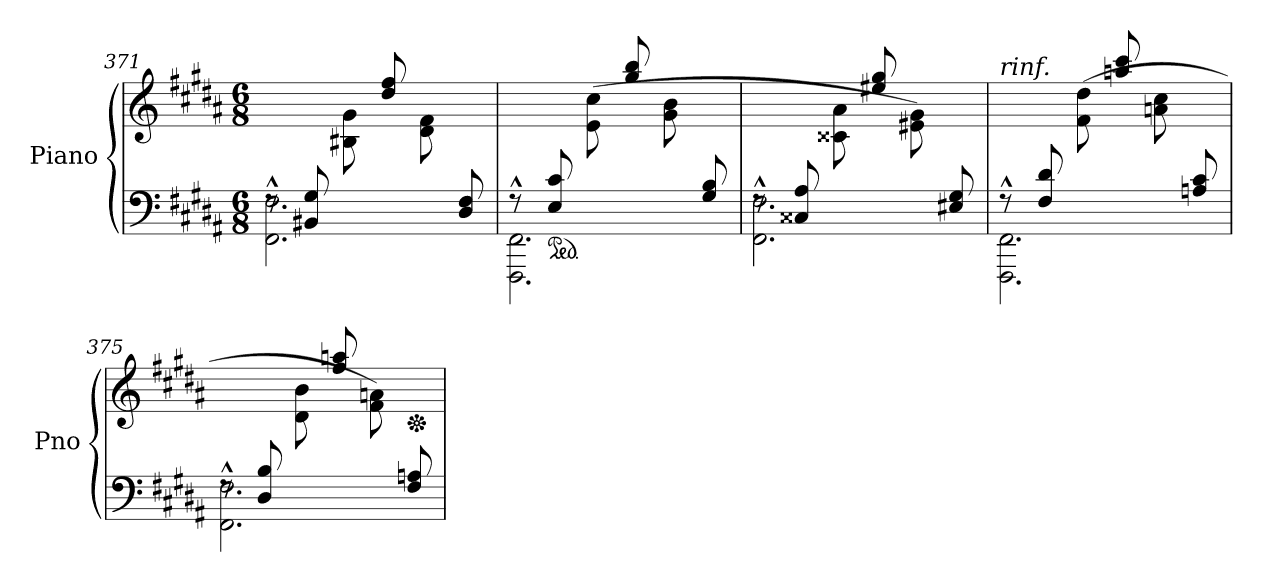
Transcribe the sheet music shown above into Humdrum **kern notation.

**kern	**kern
*part1	*part1
*staff2	*staff1
*I"Piano	*
*I'Pno	*
*clefF4	*clefG2
*k[f#c#g#d#a#]	*k[f#c#g#d#a#]
*M6/8	*M6/8
=371	=371
*^	*^
*	*^	*	*
8ryy	8rF	2.FF#\^^ 2.F#\^^	8ryy	4ryy
8BB#X/ 8G#/	8ryy	.	8ryy	.
4.ryy	8ryy	.	8ryy	8B#X\ 8g#\
.	8ryy	.	8dd#/ 8ff#/	8ryy
.	8ryy	.	8ryy	8d#\ 8f#\
8D#/ 8F#/	8ryy	.	8ryy	8ryy
=372	=372	=372	=372	=372
8ryy	8rF	2.FFF#\^^ 2.FF#\^^	8ryy	4ryy
*ped	*	*	*	*
8E/ 8c#/	8ryy	.	8ryy	.
4.ryy	8ryy	.	8ryy	(>8e\ 8cc#\
.	8ryy	.	8gg#/ 8bb/	8ryy
.	8ryy	.	8ryy	8g#\ 8b\
8G#/ 8B/	8ryy	.	8ryy	8ryy
=373	=373	=373	=373	=373
8ryy	8rF	2.FF#\^^ 2.F#\^^	8ryy	4ryy
8C##X/ 8A#/	8ryy	.	8ryy	.
4.ryy	8ryy	.	8ryy	8c##X\ 8a#\
.	8ryy	.	8ee#X/ 8gg#/	8ryy
.	8ryy	.	8ryy	8e#X\ 8g#\)
8E#X/ 8G#/	8ryy	.	8ryy	8ryy
=374	=374	=374	=374	=374
!	!	!	!LO:TX:a:i:t=rinf.	!
8ryy	8rF	2.FFF#\^^ 2.FF#\^^	8ryy	4ryy
8F#/ 8d#/	8ryy	.	8ryy	.
4.ryy	8ryy	.	8ryy	(>8f#\ 8dd#\
.	8ryy	.	8aan/ 8ccc#/	8ryy
.	8ryy	.	8ryy	8an\ 8cc#\
8An/ 8c#/	8ryy	.	8ryy	8ryy
!!LO:PB:g=z	!!
=375	=375	=375	=375	=375
8ryy	8rF	2.FF#\^^ 2.F#\^^	8ryy	4ryy
8D#/ 8B/	8ryy	.	8ryy	.
4.ryy	8ryy	.	8ryy	8d#\ 8b\
.	8ryy	.	8ff#/ 8aan/	8ryy
.	8ryy	.	8ryy	8f#\ 8an\)
*	*	*	*Xped	*
8F#/ 8An/	8ryy	.	8ryy	8ryy
*v	*v	*v	*	*
*	*v	*v
=	=
*-	*-
